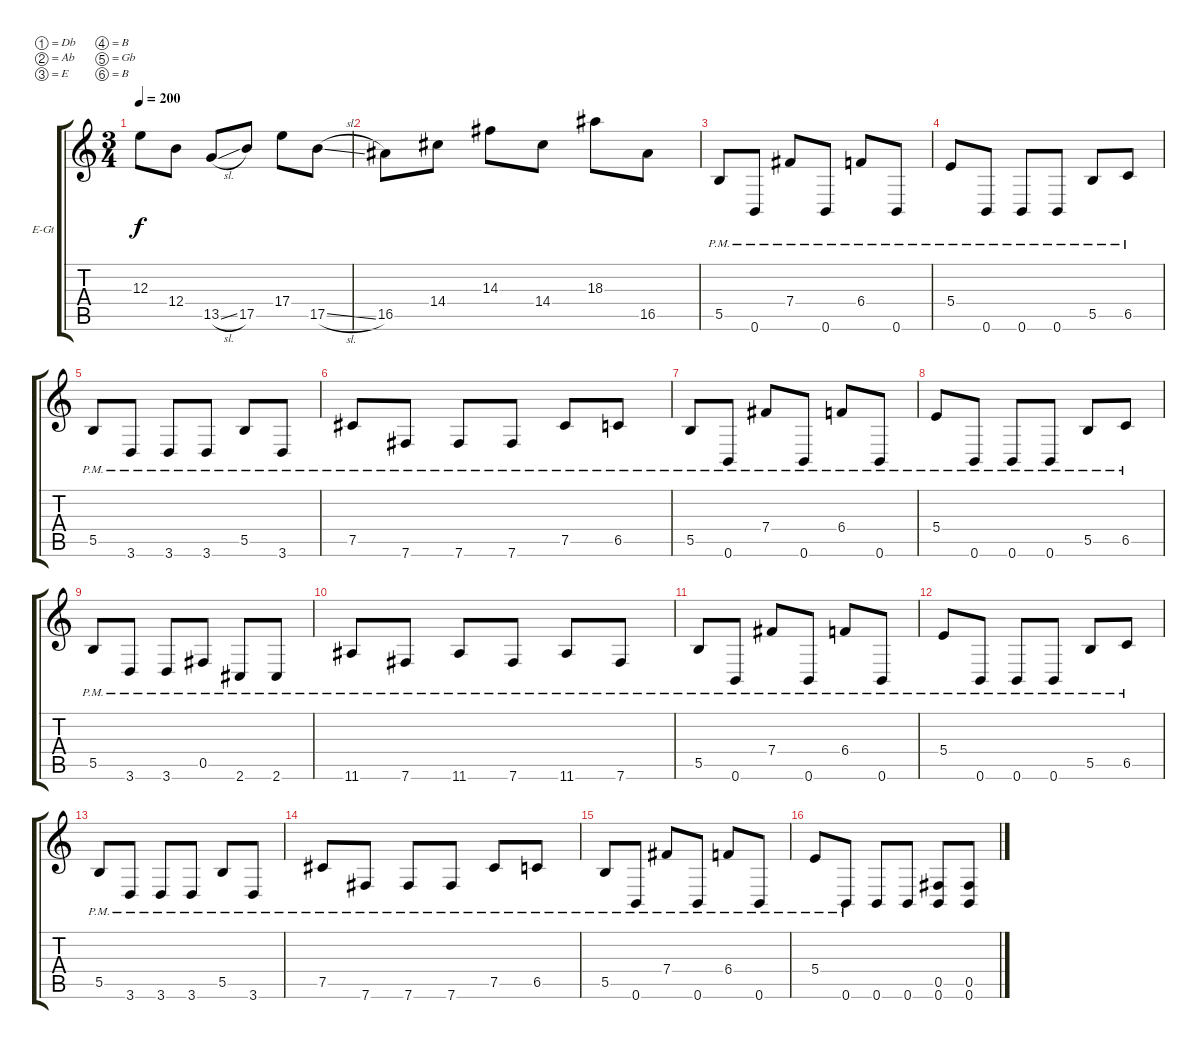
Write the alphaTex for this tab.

\bracketExtendMode groupsimilarinstruments
\firstSystemTrackNameOrientation horizontal
\otherSystemsTrackNameOrientation horizontal
\track ("Track 1" "E-Gt") {multiBarRest instrument overdrivenguitar}
\staff {score tabs}
\tuning (Db4 Ab3 E3 B2 Gb2 B1)
\ts (3 4)
\tempo 200
\clef g2
\ks c
12.3.8{dy f} 12.4.8 13.5{sl}.8 17.5.8 17.4.8 17.5{sl}.8 |
16.5.8 14.4.8 14.3.8 14.4.8 18.3.8 16.5.8 |
5.5{pm}.8 0.6{pm}.8 7.4{pm}.8 0.6{pm}.8 6.4{pm}.8 0.6{pm}.8 |
5.4{pm}.8 0.6{pm}.8 0.6{pm}.8 0.6{pm}.8 5.5{pm}.8 6.5{pm}.8 |
5.5{pm}.8 3.6{pm}.8 3.6{pm}.8 3.6{pm}.8 5.5{pm}.8 3.6{pm}.8 |
7.5{pm}.8 7.6{pm}.8 7.6{pm}.8 7.6{pm}.8 7.5{pm}.8 6.5{pm}.8 |
5.5{pm}.8 0.6{pm}.8 7.4{pm}.8 0.6{pm}.8 6.4{pm}.8 0.6{pm}.8 |
5.4{pm}.8 0.6{pm}.8 0.6{pm}.8 0.6{pm}.8 5.5{pm}.8 6.5{pm}.8 |
5.5{pm}.8 3.6{pm}.8 3.6{pm}.8 0.5{pm}.8 2.6{pm}.8 2.6{pm}.8 |
11.6{pm}.8 7.6{pm}.8 11.6{pm}.8 7.6{pm}.8 11.6{pm}.8 7.6{pm}.8 |
5.5{pm}.8 0.6{pm}.8 7.4{pm}.8 0.6{pm}.8 6.4{pm}.8 0.6{pm}.8 |
5.4{pm}.8 0.6{pm}.8 0.6{pm}.8 0.6{pm}.8 5.5{pm}.8 6.5{pm}.8 |
5.5{pm}.8 3.6{pm}.8 3.6{pm}.8 3.6{pm}.8 5.5{pm}.8 3.6{pm}.8 |
7.5{pm}.8 7.6{pm}.8 7.6{pm}.8 7.6{pm}.8 7.5{pm}.8 6.5{pm}.8 |
5.5{pm}.8 0.6{pm}.8 7.4{pm}.8 0.6{pm}.8 6.4{pm}.8 0.6{pm}.8 |
5.4{pm}.8 0.6{pm}.8 0.6.8 0.6.8 (0.5 0.6).8 (0.5 0.6).8
